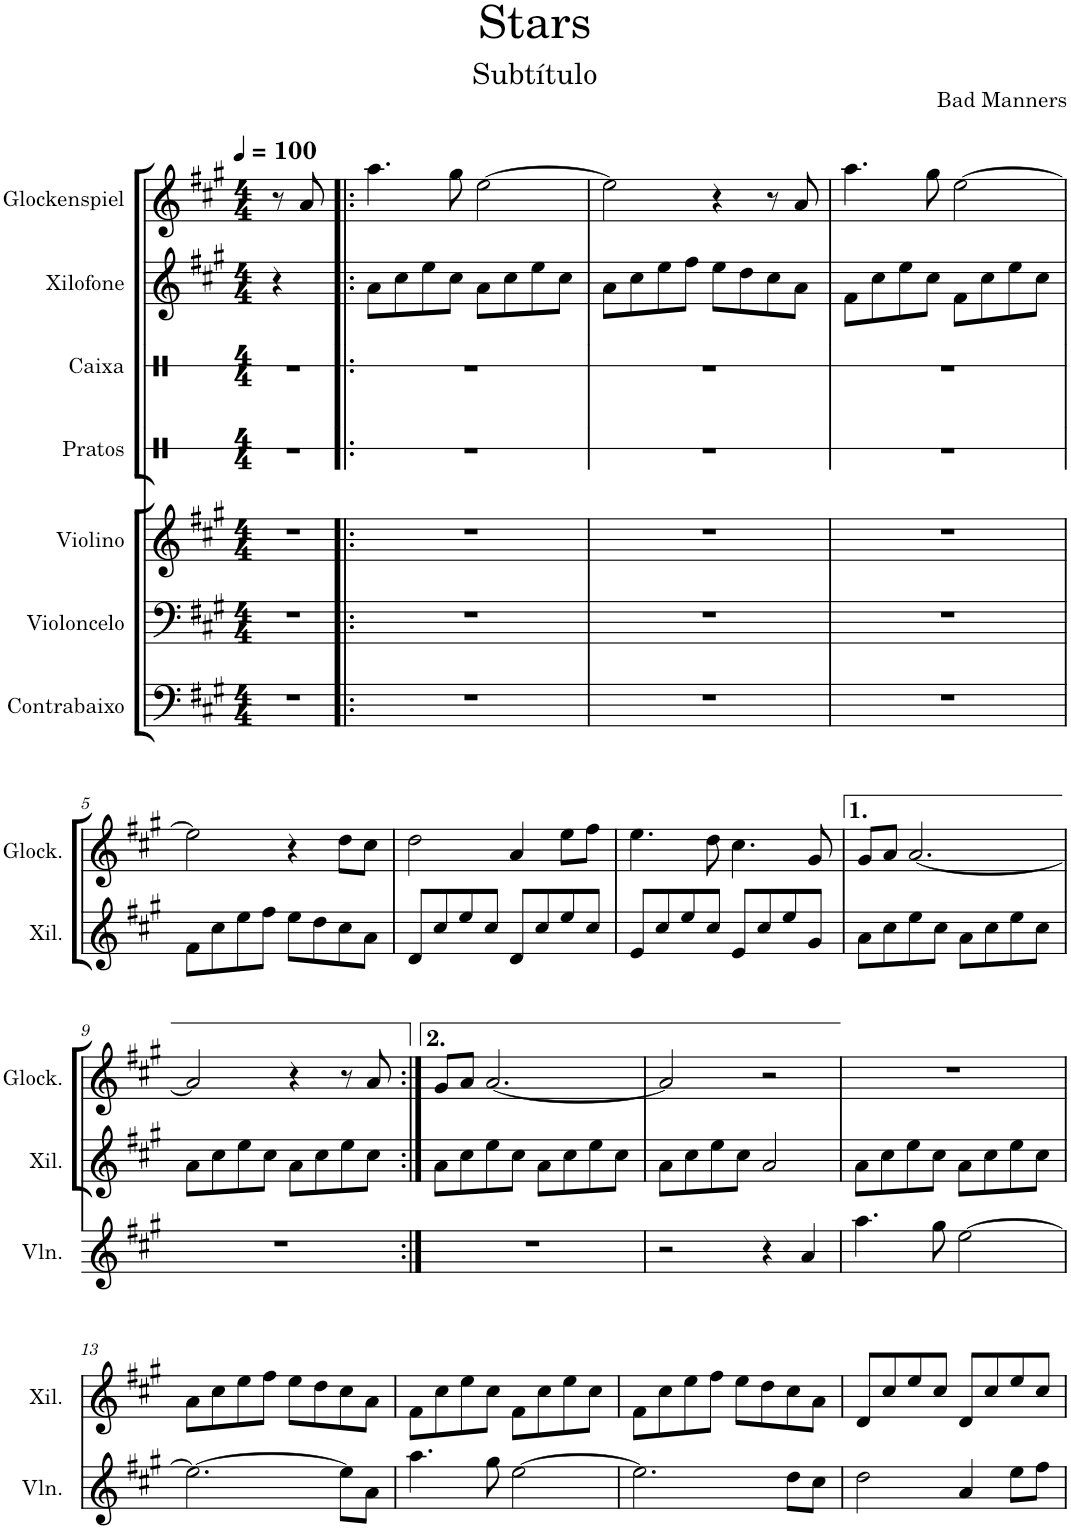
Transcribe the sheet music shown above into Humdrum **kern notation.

**kern	**kern	**kern	**kern	**kern	**kern	**kern
*part7	*part6	*part5	*part4	*part3	*part2	*part1
*staff7	*staff6	*staff5	*staff4	*staff3	*staff2	*staff1
*I"Contrabaixo	*I"Violoncelo	*I"Violino	*I"Pratos	*I"Caixa	*I"Xilofone	*I"Glockenspiel
*I'Cb.	*I'Vc.	*I'Vln.	*	*I'Caix	*I'Xil.	*I'Glock.
*	*	*	*stria1	*stria1	*	*
*clefF4	*clefF4	*clefG2	*clefX	*clefX	*clefG2	*clefG2
*Trd7c12	*	*	*	*	*Trd-7c-12	*Trd-14c-24
*k[f#c#g#]	*k[f#c#g#]	*k[f#c#g#]	*k[]	*k[]	*k[f#c#g#]	*k[f#c#g#]
*M4/4	*M4/4	*M4/4	*M4/4	*M4/4	*M4/4	*M4/4
*MM100	*MM100	*MM100	*MM100	*MM100	*MM100	*MM100
=1	=1	=1	=1	=1	=1	=1
1r	1r	1r	1r	1r	4r	8r
.	.	.	.	.	.	8a/
.	.	.	.	.	2.ryy	2.ryy
=2!|:	=2!|:	=2!|:	=2!|:	=2!|:	=2!|:	=2!|:
1r	1r	1r	1r	1r	8a\L	4.aa\
.	.	.	.	.	8cc#\	.
.	.	.	.	.	8ee\	.
.	.	.	.	.	8cc#\J	8gg#\
.	.	.	.	.	8a\L	[2ee\
.	.	.	.	.	8cc#\	.
.	.	.	.	.	8ee\	.
.	.	.	.	.	8cc#\J	.
=3	=3	=3	=3	=3	=3	=3
1r	1r	1r	1r	1r	8a\L	2ee\]
.	.	.	.	.	8cc#\	.
.	.	.	.	.	8ee\	.
.	.	.	.	.	8ff#\J	.
.	.	.	.	.	8ee\L	4r
.	.	.	.	.	8dd\	.
.	.	.	.	.	8cc#\	8r
.	.	.	.	.	8a\J	8a/
=4	=4	=4	=4	=4	=4	=4
1r	1r	1r	1r	1r	8f#\L	4.aa\
.	.	.	.	.	8cc#\	.
.	.	.	.	.	8ee\	.
.	.	.	.	.	8cc#\J	8gg#\
.	.	.	.	.	8f#\L	[2ee\
.	.	.	.	.	8cc#\	.
.	.	.	.	.	8ee\	.
.	.	.	.	.	8cc#\J	.
!!LO:LB:g=z
=5	=5	=5	=5	=5	=5	=5
1r	1r	1r	1r	1r	8f#\L	2ee\]
.	.	.	.	.	8cc#\	.
.	.	.	.	.	8ee\	.
.	.	.	.	.	8ff#\J	.
.	.	.	.	.	8ee\L	4r
.	.	.	.	.	8dd\	.
.	.	.	.	.	8cc#\	8dd\L
.	.	.	.	.	8a\J	8cc#\J
=6	=6	=6	=6	=6	=6	=6
1r	1r	1r	1r	1r	8d/L	2dd\
.	.	.	.	.	8cc#/	.
.	.	.	.	.	8ee/	.
.	.	.	.	.	8cc#/J	.
.	.	.	.	.	8d/L	4a/
.	.	.	.	.	8cc#/	.
.	.	.	.	.	8ee/	8ee\L
.	.	.	.	.	8cc#/J	8ff#\J
=7	=7	=7	=7	=7	=7	=7
1r	1r	1r	1r	1r	8e/L	4.ee\
.	.	.	.	.	8cc#/	.
.	.	.	.	.	8ee/	.
.	.	.	.	.	8cc#/J	8dd\
.	.	.	.	.	8e/L	4.cc#\
.	.	.	.	.	8cc#/	.
.	.	.	.	.	8ee/	.
.	.	.	.	.	8g#/J	8g#/
=8	=8	=8	=8	=8	=8	=8
1r	1r	1r	1r	1r	8a\L	8g#/L
.	.	.	.	.	8cc#\	8a/J
.	.	.	.	.	8ee\	[2.a/
.	.	.	.	.	8cc#\J	.
.	.	.	.	.	8a\L	.
.	.	.	.	.	8cc#\	.
.	.	.	.	.	8ee\	.
.	.	.	.	.	8cc#\J	.
!!LO:LB:g=z
=9	=9	=9	=9	=9	=9	=9
1r	1r	1r	1r	1r	8a\L	2a/]
.	.	.	.	.	8cc#\	.
.	.	.	.	.	8ee\	.
.	.	.	.	.	8cc#\J	.
.	.	.	.	.	8a\L	4r
.	.	.	.	.	8cc#\	.
.	.	.	.	.	8ee\	8r
.	.	.	.	.	8cc#\J	8a/
=10:|!	=10:|!	=10:|!	=10:|!	=10:|!	=10:|!	=10:|!
1r	1r	1r	1r	1r	8a\L	8g#/L
.	.	.	.	.	8cc#\	8a/J
.	.	.	.	.	8ee\	[2.a/
.	.	.	.	.	8cc#\J	.
.	.	.	.	.	8a\L	.
.	.	.	.	.	8cc#\	.
.	.	.	.	.	8ee\	.
.	.	.	.	.	8cc#\J	.
=11	=11	=11	=11	=11	=11	=11
1r	1r	2r	1r	1r	8a\L	2a/]
.	.	.	.	.	8cc#\	.
.	.	.	.	.	8ee\	.
.	.	.	.	.	8cc#\J	.
.	.	4r	.	.	2a/	2r
.	.	4a/	.	.	.	.
=12	=12	=12	=12	=12	=12	=12
1r	1r	4.aa\	1r	1r	8a\L	1r
.	.	.	.	.	8cc#\	.
.	.	.	.	.	8ee\	.
.	.	8gg#\	.	.	8cc#\J	.
.	.	[2ee\	.	.	8a\L	.
.	.	.	.	.	8cc#\	.
.	.	.	.	.	8ee\	.
.	.	.	.	.	8cc#\J	.
!!LO:LB:g=z
=13	=13	=13	=13	=13	=13	=13
1r	1r	2.ee\_	1r	1r	8a\L	1r
.	.	.	.	.	8cc#\	.
.	.	.	.	.	8ee\	.
.	.	.	.	.	8ff#\J	.
.	.	.	.	.	8ee\L	.
.	.	.	.	.	8dd\	.
.	.	8ee\L]	.	.	8cc#\	.
.	.	8a\J	.	.	8a\J	.
=14	=14	=14	=14	=14	=14	=14
1r	1r	4.aa\	1r	1r	8f#\L	1r
.	.	.	.	.	8cc#\	.
.	.	.	.	.	8ee\	.
.	.	8gg#\	.	.	8cc#\J	.
.	.	[2ee\	.	.	8f#\L	.
.	.	.	.	.	8cc#\	.
.	.	.	.	.	8ee\	.
.	.	.	.	.	8cc#\J	.
=15	=15	=15	=15	=15	=15	=15
1r	1r	2.ee\]	1r	1r	8f#\L	1r
.	.	.	.	.	8cc#\	.
.	.	.	.	.	8ee\	.
.	.	.	.	.	8ff#\J	.
.	.	.	.	.	8ee\L	.
.	.	.	.	.	8dd\	.
.	.	8dd\L	.	.	8cc#\	.
.	.	8cc#\J	.	.	8a\J	.
=16	=16	=16	=16	=16	=16	=16
1r	1r	2dd\	1r	1r	8d/L	1r
.	.	.	.	.	8cc#/	.
.	.	.	.	.	8ee/	.
.	.	.	.	.	8cc#/J	.
.	.	4a/	.	.	8d/L	.
.	.	.	.	.	8cc#/	.
.	.	8ee\L	.	.	8ee/	.
.	.	8ff#\J	.	.	8cc#/J	.
=	=	=	=	=	=	=
*-	*-	*-	*-	*-	*-	*-
